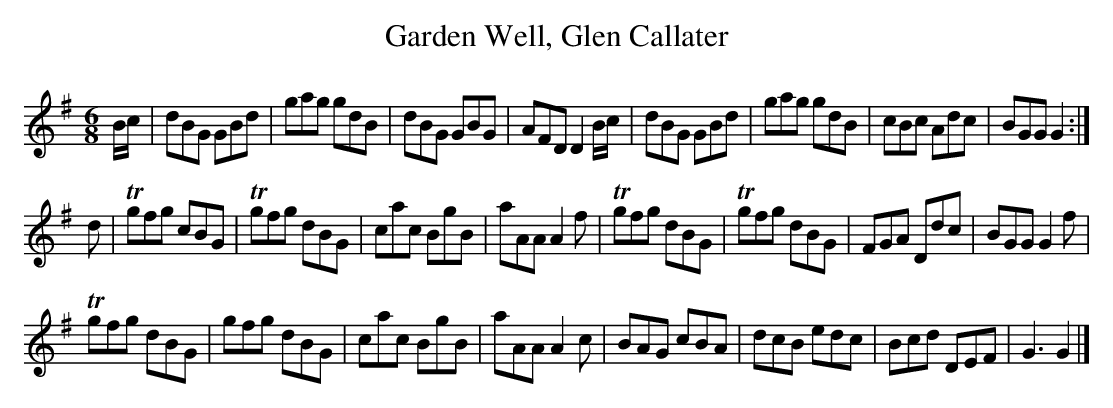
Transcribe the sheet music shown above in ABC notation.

X:1
T:Garden Well, Glen Callater
L:1/8
M:6/8
K:G
B/c/| dBG GBd| gag gdB|dBG GBG|AFD D2 B/c/| dBG GBd| gag gdB|cBc Adc|BGG G2:|
d   |Tgfg cBG|Tgfg dBG|cac BgB|aAA A2f    |Tgfg dBG|Tgfg dBG|FGA Ddc|BGG G2f|
     Tgfg dBG| gfg dBG|cac BgB|aAA A2c    | BAG cBA| dcB edc|Bcd DEF|G3  G2|]
